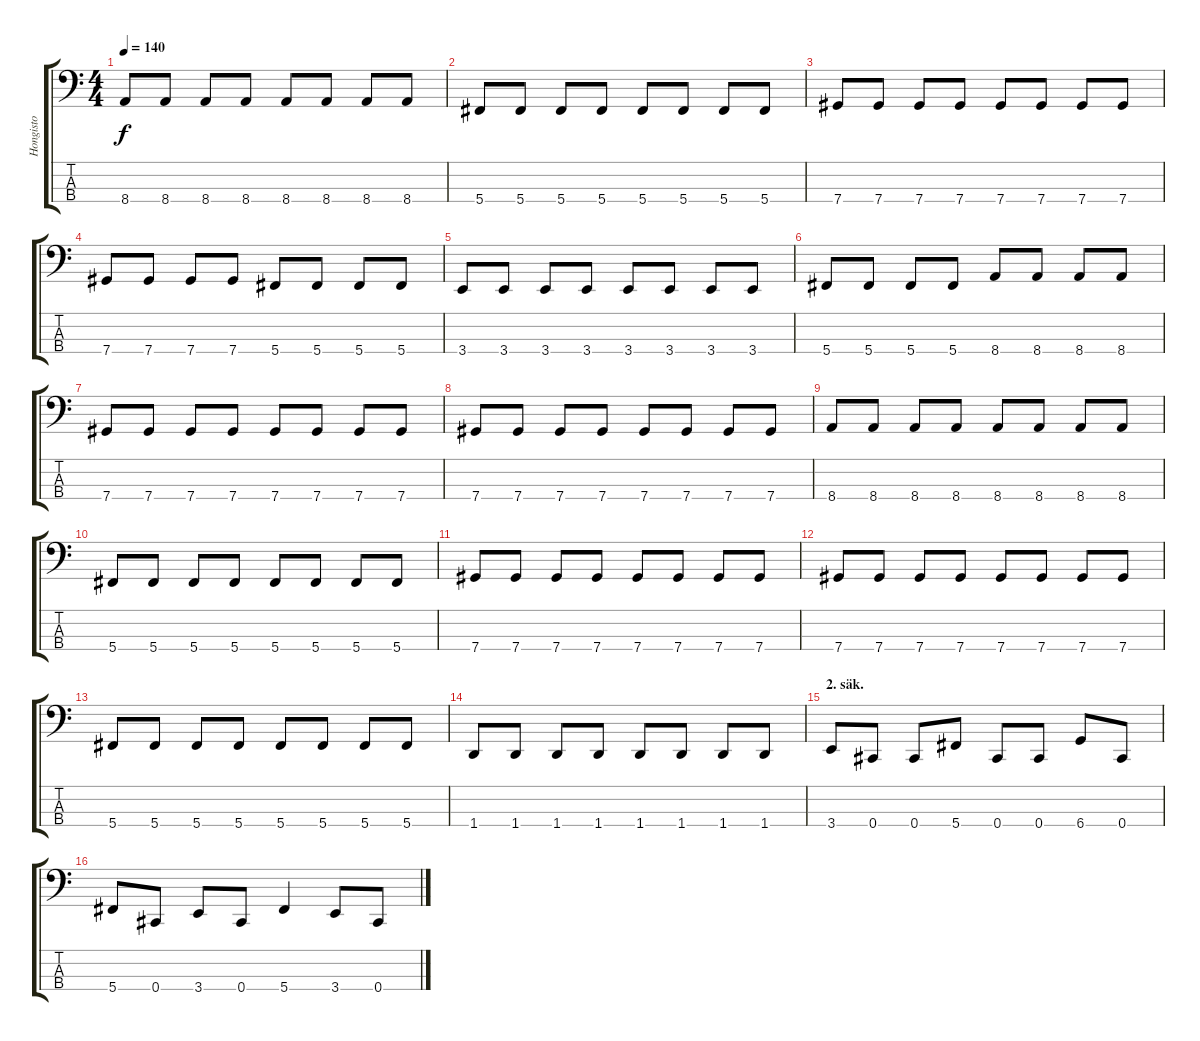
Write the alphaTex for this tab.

\track ("Hongisto" "Hongisto") {instrument electricbassfinger}
\staff {score tabs}
\tuning (Gb2 Db2 Ab1 Db1) {hide}
\ts (4 4)
\tempo 140
\clef f4
\ks c
8.4.8{dy f} 8.4.8 8.4.8 8.4.8 8.4.8 8.4.8 8.4.8 8.4.8 |
5.4.8 5.4.8 5.4.8 5.4.8 5.4.8 5.4.8 5.4.8 5.4.8 |
7.4.8 7.4.8 7.4.8 7.4.8 7.4.8 7.4.8 7.4.8 7.4.8 |
7.4.8 7.4.8 7.4.8 7.4.8 5.4.8 5.4.8 5.4.8 5.4.8 |
3.4.8 3.4.8 3.4.8 3.4.8 3.4.8 3.4.8 3.4.8 3.4.8 |
5.4.8 5.4.8 5.4.8 5.4.8 8.4.8 8.4.8 8.4.8 8.4.8 |
7.4.8 7.4.8 7.4.8 7.4.8 7.4.8 7.4.8 7.4.8 7.4.8 |
7.4.8 7.4.8 7.4.8 7.4.8 7.4.8 7.4.8 7.4.8 7.4.8 |
8.4.8 8.4.8 8.4.8 8.4.8 8.4.8 8.4.8 8.4.8 8.4.8 |
5.4.8 5.4.8 5.4.8 5.4.8 5.4.8 5.4.8 5.4.8 5.4.8 |
7.4.8 7.4.8 7.4.8 7.4.8 7.4.8 7.4.8 7.4.8 7.4.8 |
7.4.8 7.4.8 7.4.8 7.4.8 7.4.8 7.4.8 7.4.8 7.4.8 |
5.4.8 5.4.8 5.4.8 5.4.8 5.4.8 5.4.8 5.4.8 5.4.8 |
1.4.8 1.4.8 1.4.8 1.4.8 1.4.8 1.4.8 1.4.8 1.4.8 |
\section ("" "2. säk.")
3.4.8 0.4.8 0.4.8 5.4.8 0.4.8 0.4.8 6.4.8 0.4.8 |
5.4.8 0.4.8 3.4.8 0.4.8 5.4.4 3.4.8 0.4.8
